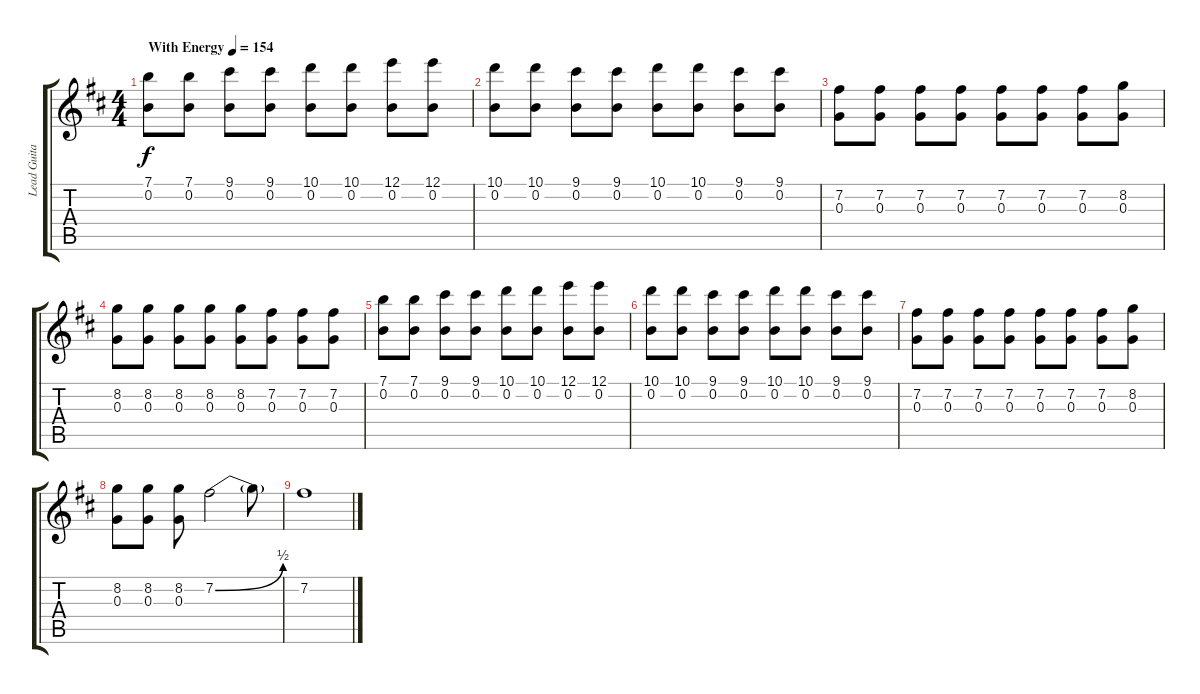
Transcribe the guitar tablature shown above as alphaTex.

\track ("Lead Guitar (Matt Skiba)" "Lead Guita") {instrument distortionguitar}
\staff {score tabs}
\tuning (E4 B3 G3 D3 A2 E2) {hide}
\ts (4 4)
\tempo (154 "With Energy")
\clef g2
\ks bminor
(7.1 0.2).8{dy f instrument distortionguitar} (7.1 0.2).8 (9.1 0.2).8 (9.1 0.2).8 (10.1 0.2).8 (10.1 0.2).8 (12.1 0.2).8 (12.1 0.2).8 |
(10.1 0.2).8 (10.1 0.2).8 (9.1 0.2).8 (9.1 0.2).8 (10.1 0.2).8 (10.1 0.2).8 (9.1 0.2).8 (9.1 0.2).8 |
(7.2 0.3).8 (7.2 0.3).8 (7.2 0.3).8 (7.2 0.3).8 (7.2 0.3).8 (7.2 0.3).8 (7.2 0.3).8 (8.2 0.3).8 |
(8.2 0.3).8 (8.2 0.3).8 (8.2 0.3).8 (8.2 0.3).8 (8.2 0.3).8 (7.2 0.3).8 (7.2 0.3).8 (7.2 0.3).8 |
(7.1 0.2).8 (7.1 0.2).8 (9.1 0.2).8 (9.1 0.2).8 (10.1 0.2).8 (10.1 0.2).8 (12.1 0.2).8 (12.1 0.2).8 |
(10.1 0.2).8 (10.1 0.2).8 (9.1 0.2).8 (9.1 0.2).8 (10.1 0.2).8 (10.1 0.2).8 (9.1 0.2).8 (9.1 0.2).8 |
(7.2 0.3).8 (7.2 0.3).8 (7.2 0.3).8 (7.2 0.3).8 (7.2 0.3).8 (7.2 0.3).8 (7.2 0.3).8 (8.2 0.3).8 |
(8.2 0.3).8 (8.2 0.3).8 (8.2 0.3).8 7.2{be (bend 0 0 60 2)}.2 7.2{t}.8 |
7.2.1
